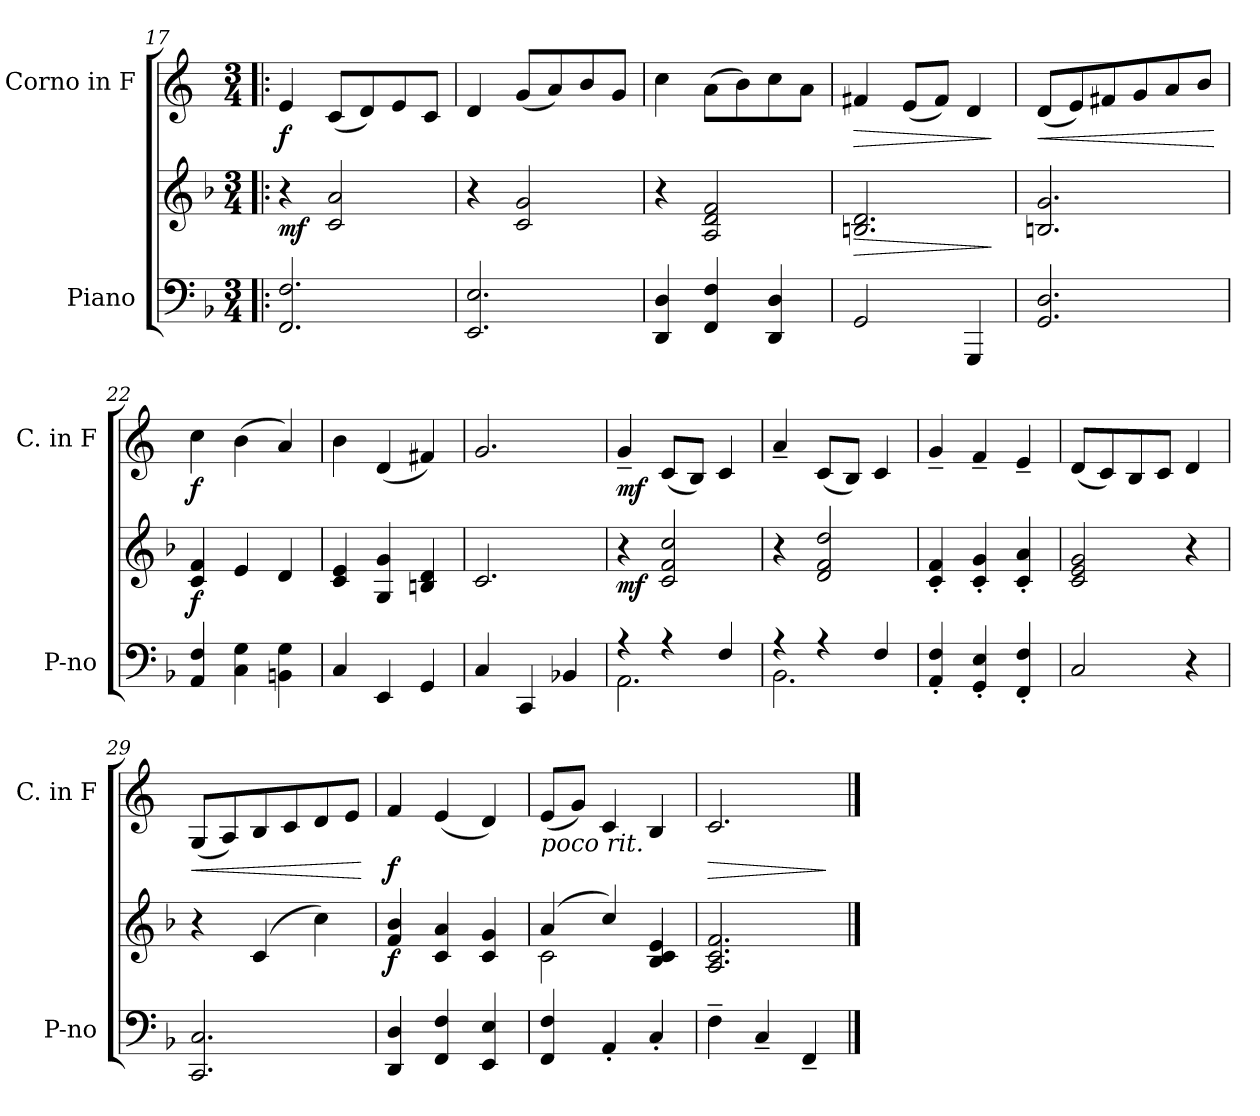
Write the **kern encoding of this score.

**kern	**kern	**dynam	**kern	**dynam
*part2	*part2	*part2	*part1	*part1
*staff3	*staff2	*staff2/3	*staff1	*staff1
*I"Piano	*	*	*I"Corno in F	*
*I'P-no	*	*	*I'C. in F	*
!!LO:PB:g=z
*clefF4	*clefG2	*	*clefG2	*
*	*	*	*ITrd4c7	*
*k[b-]	*k[b-]	*	*k[b-]	*
*M3/4	*M3/4	*	*M3/4	*
=17!|:	=17!|:	=17!|:	=17!|:	=17!|:
!	!	!LO:DY:b	!	!LO:DY:b
2.FF/ 2.F/	4r	mf	4A/	f
.	2c/ 2a/	.	(<8F/L	.
.	.	.	8G/)	.
.	.	.	8A/	.
.	.	.	8F/J	.
=18	=18	=18	=18	=18
2.EE/ 2.E/	4r	.	4G/	.
.	2c/ 2g/	.	(<8c/L	.
.	.	.	8d/)	.
.	.	.	8e/	.
.	.	.	8c/J	.
=19	=19	=19	=19	=19
4DD/ 4D/	4r	.	4f\	.
4FF/ 4F/	2A/ 2d/ 2f/	.	(>8d\L	.
.	.	.	8e\)	.
4DD/ 4D/	.	.	8f\	.
.	.	.	8d\J	.
=20	=20	=20	=20	=20
!	!	!LO:HP:b	!	!LO:HP:b
2GG/	2.Bn/ 2.d/	>	4Bn/	>
.	.	.	(<8A/L	.
.	.	.	8B/J)	.
4GGG/	.	.	4G/	.
.	.	]	.	]
=21	=21	=21	=21	=21
!	!	!	!	!LO:HP:b
2.GG/ 2.D/	2.Bn/ 2.g/	.	(<8G/L	<
.	.	.	8A/)	.
.	.	.	8Bn/	.
.	.	.	8c/	.
.	.	.	8d/	.
.	.	.	8e/J	.
.	.	.	.	[
!!LO:LB:g=z
=22	=22	=22	=22	=22
!	!	!LO:DY:b	!	!LO:DY:b
4AA/ 4F/	4c/ 4f/	f	4f\	f
4C\ 4G\	4e/	.	(>4e\	.
4BBn\ 4G\	4d/	.	4d/)	.
=23	=23	=23	=23	=23
4C/	4c/ 4e/	.	4e\	.
4EE/	4G/ 4g/	.	(<4G/	.
4GG/	4Bn/ 4d/	.	4Bn/)	.
=24	=24	=24	=24	=24
4C/	2.c/	.	2.c/	.
4CC/	.	.	.	.
4BB-X/	.	.	.	.
=25	=25	=25	=25	=25
*^	*	*	*	*
!	!	!	!LO:DY:b	!	!LO:DY:b
4r	2.AA\	4r	mf	4c~/	mf
4r	.	2c/ 2f/ 2cc/	.	(<8F/L	.
.	.	.	.	8E/J)	.
4F/	.	.	.	4F/	.
=26	=26	=26	=26	=26	=26
4r	2.BB-\	4r	.	4d~/	.
4r	.	2d/ 2f/ 2dd/	.	(<8F/L	.
.	.	.	.	8E/J)	.
4F/	.	.	.	4F/	.
*v	*v	*	*	*	*
!!LO:LB:g=z
=27	=27	=27	=27	=27
4AA/' 4F/'	4c/' 4f/'	.	4c~/	.
4GG/' 4E/'	4c/' 4g/'	.	4B-~/	.
4FF/' 4F/'	4c/' 4a/'	.	4A~/	.
=28	=28	=28	=28	=28
2C/	2c/ 2e/ 2g/	.	(<8G/L	.
.	.	.	8F/)	.
.	.	.	8E/	.
.	.	.	8F/J	.
4r	4r	.	4G/	.
=29	=29	=29	=29	=29
!	!	!	!	!LO:HP:b
2.CC/ 2.C/	4r	.	(<8C/L	<
.	.	.	8D/)	.
.	(>4c/	.	8E/	.
.	.	.	8F/	.
.	4cc\)	.	8G/	.
.	.	.	8A/J	.
.	.	.	.	[
=30	=30	=30	=30	=30
!	!	!LO:DY:b	!	!LO:DY:b
4DD/ 4D/	4f/ 4b-/	f	4B-/	f
4FF/ 4F/	4c/ 4a/	.	(<4A/	.
4EE/ 4E/	4c/ 4g/	.	4G/)	.
=31	=31	=31	=31	=31
*	*^	*	*	*
!	!	!	!	!LO:TX:b:i:t=poco rit.	!
4FF/ 4F/	(>4a/	2c\	.	(<8A/L	.
.	.	.	.	8c/J)	.
4AA'/	4cc/)	.	.	4F/	.
4C'/	4B-/ 4c/ 4e/	4ryy	.	4E/	.
=32	=32	=32	=32	=32	=32
!	!	!	!	!	!LO:HP:b
*	*v	*v	*	*	*
4F~\	2.A/ 2.c/ 2.f/	.	2.F/	>
4C~/	.	.	.	.
4FF~/	.	.	.	.
.	.	.	.	]
==	==	==	==	==
*-	*-	*-	*-	*-
